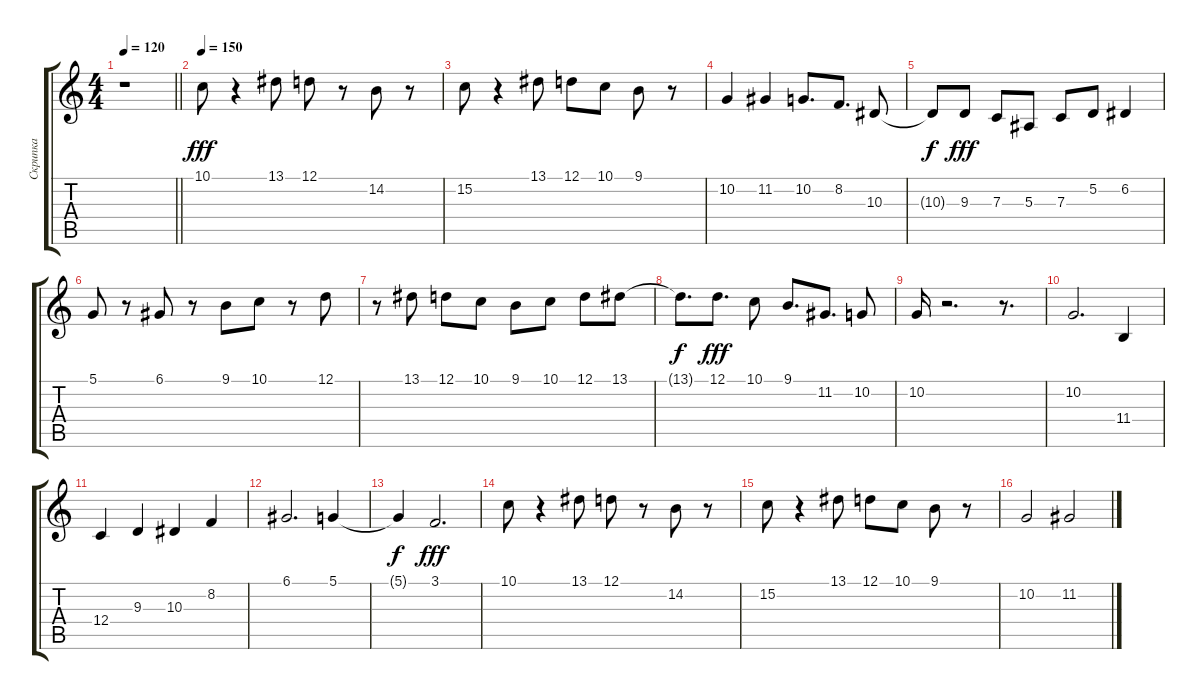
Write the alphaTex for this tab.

\track ("Скрипка" "Скрипка") {instrument violin}
\staff {score tabs}
\tuning (D4 A3 F3 C3 G2 C2) {hide}
\ts (4 4)
\tempo 120
\clef g2
\barLineRight lightlight
\ks c
r.1{dy f} |
\section ("" " ")
\tempo 150
10.1.8{dy fff} r.4 13.1.8 12.1.8 r.8 14.2.8 r.8 |
15.2.8 r.4 13.1.8 12.1.8 10.1.8 9.1.8 r.8 |
10.2.4 11.2.4 10.2.8{d} 8.2.8{d} 10.3.8 |
10.3{t}.8{dy f} 9.3.8{dy fff} 7.3.8 5.3.8 7.3.8 5.2.8 6.2.4 |
5.1.8 r.8 6.1.8 r.8 9.1.8 10.1.8 r.8 12.1.8 |
r.8 13.1.8 12.1.8 10.1.8 9.1.8 10.1.8 12.1.8 13.1.8 |
13.1{t}.8{d dy f} 12.1.8{d dy fff} 10.1.8 9.1.8{d} 11.2.8{d} 10.2.8 |
10.2.16 r.2{d} r.8{d} |
10.2.2{d} 11.4.4 |
12.4.4 9.3.4 10.3.4 8.2.4 |
6.1.2{d} 5.1.4 |
5.1{t}.4{dy f} 3.1.2{d dy fff} |
10.1.8 r.4 13.1.8 12.1.8 r.8 14.2.8 r.8 |
15.2.8 r.4 13.1.8 12.1.8 10.1.8 9.1.8 r.8 |
10.2.2 11.2.2
